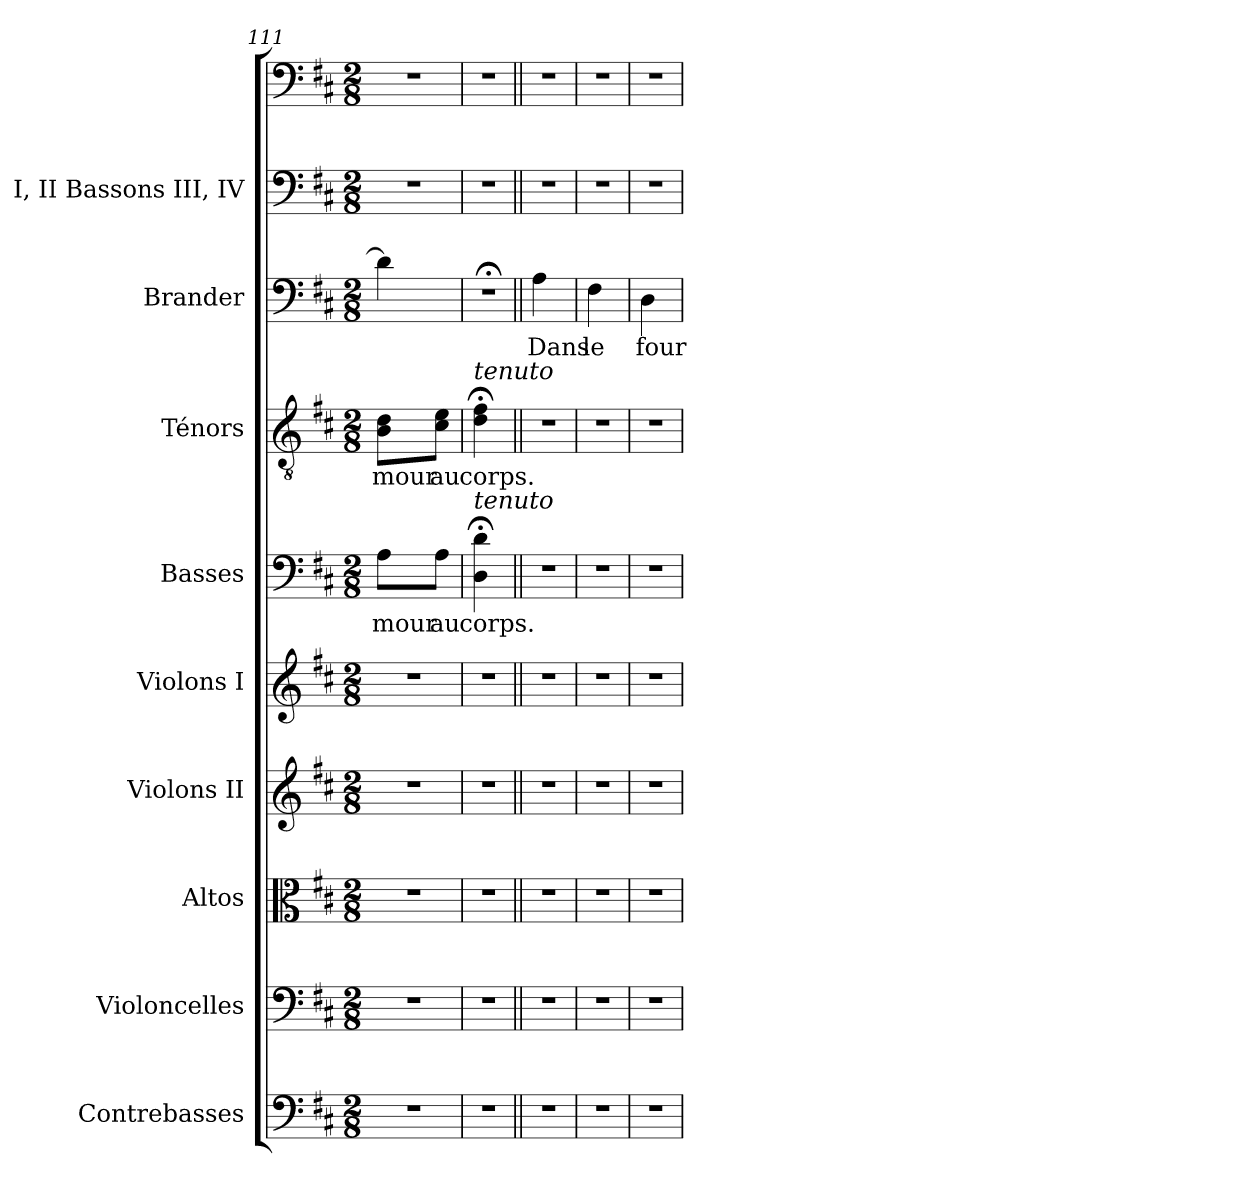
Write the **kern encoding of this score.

**kern	**kern	**kern	**kern	**kern	**kern	**text	**kern	**text	**kern	**text	**kern	**kern
*part9	*part8	*part7	*part6	*part5	*part4	*part4	*part3	*part3	*part2	*part2	*part1	*part1
*staff10	*staff9	*staff8	*staff7	*staff6	*staff5	*staff5	*staff4	*staff4	*staff3	*staff3	*staff2	*staff1
*I"Contrebasses	*I"Violoncelles	*I"Altos	*I"Violons II	*I"Violons I	*I"Basses	*	*I"Ténors	*	*I"Brander	*	*I"I, II   Bassons   III, IV	*
*clefF4	*clefF4	*clefC3	*clefG2	*clefG2	*clefF4	*	*clefGv2	*	*clefF4	*	*clefF4	*clefF4
*ITrd7c12	*	*	*	*	*	*	*ITrd7c12	*	*	*	*	*
*k[f#c#]	*k[f#c#]	*k[f#c#]	*k[f#c#]	*k[f#c#]	*k[f#c#]	*	*k[f#c#]	*	*k[f#c#]	*	*k[f#c#]	*k[f#c#]
*D:	*D:	*D:	*D:	*D:	*D:	*	*D:	*	*D:	*	*D:	*D:
*M2/8	*M2/8	*M2/8	*M2/8	*M2/8	*M2/8	*	*M2/8	*	*M2/8	*	*M2/8	*M2/8
=111	=111	=111	=111	=111	=111	=111	=111	=111	=111	=111	=111	=111
!LO:N:vis=1	!LO:N:vis=1	!LO:N:vis=1	!LO:N:vis=1	!LO:N:vis=1	!	!	!	!	!	!	!	!
!	!	!	!	!	!	!LO:LY:b:color=#000000	!	!	!	!	!	!
!	!	!	!	!	!	!	!	!LO:LY:b:color=#000000	!	!	!LO:N:vis=1	!LO:N:vis=1
4r	4r	4r	4r	4r	8Ai\L	-mour	8BBi\ 8Di\L	-mour	4di\]	.	4r	4r
!	!	!	!	!	!	!LO:LY:b:color=#000000	!	!	!	!	!	!
!	!	!	!	!	!	!	!	!LO:LY:b:color=#000000	!	!	!	!
.	.	.	.	.	8Ai\J	au	8C#i\ 8Ei\J	au	.	.	.	.
=112	=112	=112	=112	=112	=112	=112	=112	=112	=112	=112	=112	=112
!LO:N:vis=1	!LO:N:vis=1	!LO:N:vis=1	!LO:N:vis=1	!LO:N:vis=1	!	!	!	!	!	!	!	!
!	!	!	!	!	!	!LO:LY:b:color=#000000	!	!	!	!	!	!
!	!	!	!	!	!	!	!LO:TX:a:i:t=tenuto	!	!	!	!	!
!	!	!	!	!	!LO:TX:a:i:t=tenuto	!	!	!	!	!	!	!
!	!	!	!	!	!	!	!	!LO:LY:b:color=#000000	!	!	!LO:N:vis=1	!LO:N:vis=1
4r	4r	4r	4r	4r	4Di\; 4di;	corps.	4Di\; 4F#i;	corps.	4r;	.	4r	4r
=113||	=113||	=113||	=113||	=113||	=113||	=113||	=113||	=113||	=113||	=113||	=113||	=113||
!LO:N:vis=1	!LO:N:vis=1	!LO:N:vis=1	!LO:N:vis=1	!LO:N:vis=1	!LO:N:vis=1	!	!LO:N:vis=1	!	!	!	!	!
!	!	!	!	!	!	!	!	!	!	!LO:LY:b:color=#000000	!LO:N:vis=1	!LO:N:vis=1
4r	4r	4r	4r	4r	4r	.	4r	.	4Ai\	Dans	4r	4r
=114	=114	=114	=114	=114	=114	=114	=114	=114	=114	=114	=114	=114
!LO:N:vis=1	!LO:N:vis=1	!LO:N:vis=1	!LO:N:vis=1	!LO:N:vis=1	!LO:N:vis=1	!	!LO:N:vis=1	!	!	!	!	!
!	!	!	!	!	!	!	!	!	!	!LO:LY:b:color=#000000	!LO:N:vis=1	!LO:N:vis=1
4r	4r	4r	4r	4r	4r	.	4r	.	4F#i\	le	4r	4r
=115	=115	=115	=115	=115	=115	=115	=115	=115	=115	=115	=115	=115
!LO:N:vis=1	!LO:N:vis=1	!LO:N:vis=1	!LO:N:vis=1	!LO:N:vis=1	!LO:N:vis=1	!	!LO:N:vis=1	!	!	!	!	!
!	!	!	!	!	!	!	!	!	!	!LO:LY:b:color=#000000	!LO:N:vis=1	!LO:N:vis=1
4r	4r	4r	4r	4r	4r	.	4r	.	4Di\	four-	4r	4r
=	=	=	=	=	=	=	=	=	=	=	=	=
*-	*-	*-	*-	*-	*-	*-	*-	*-	*-	*-	*-	*-
